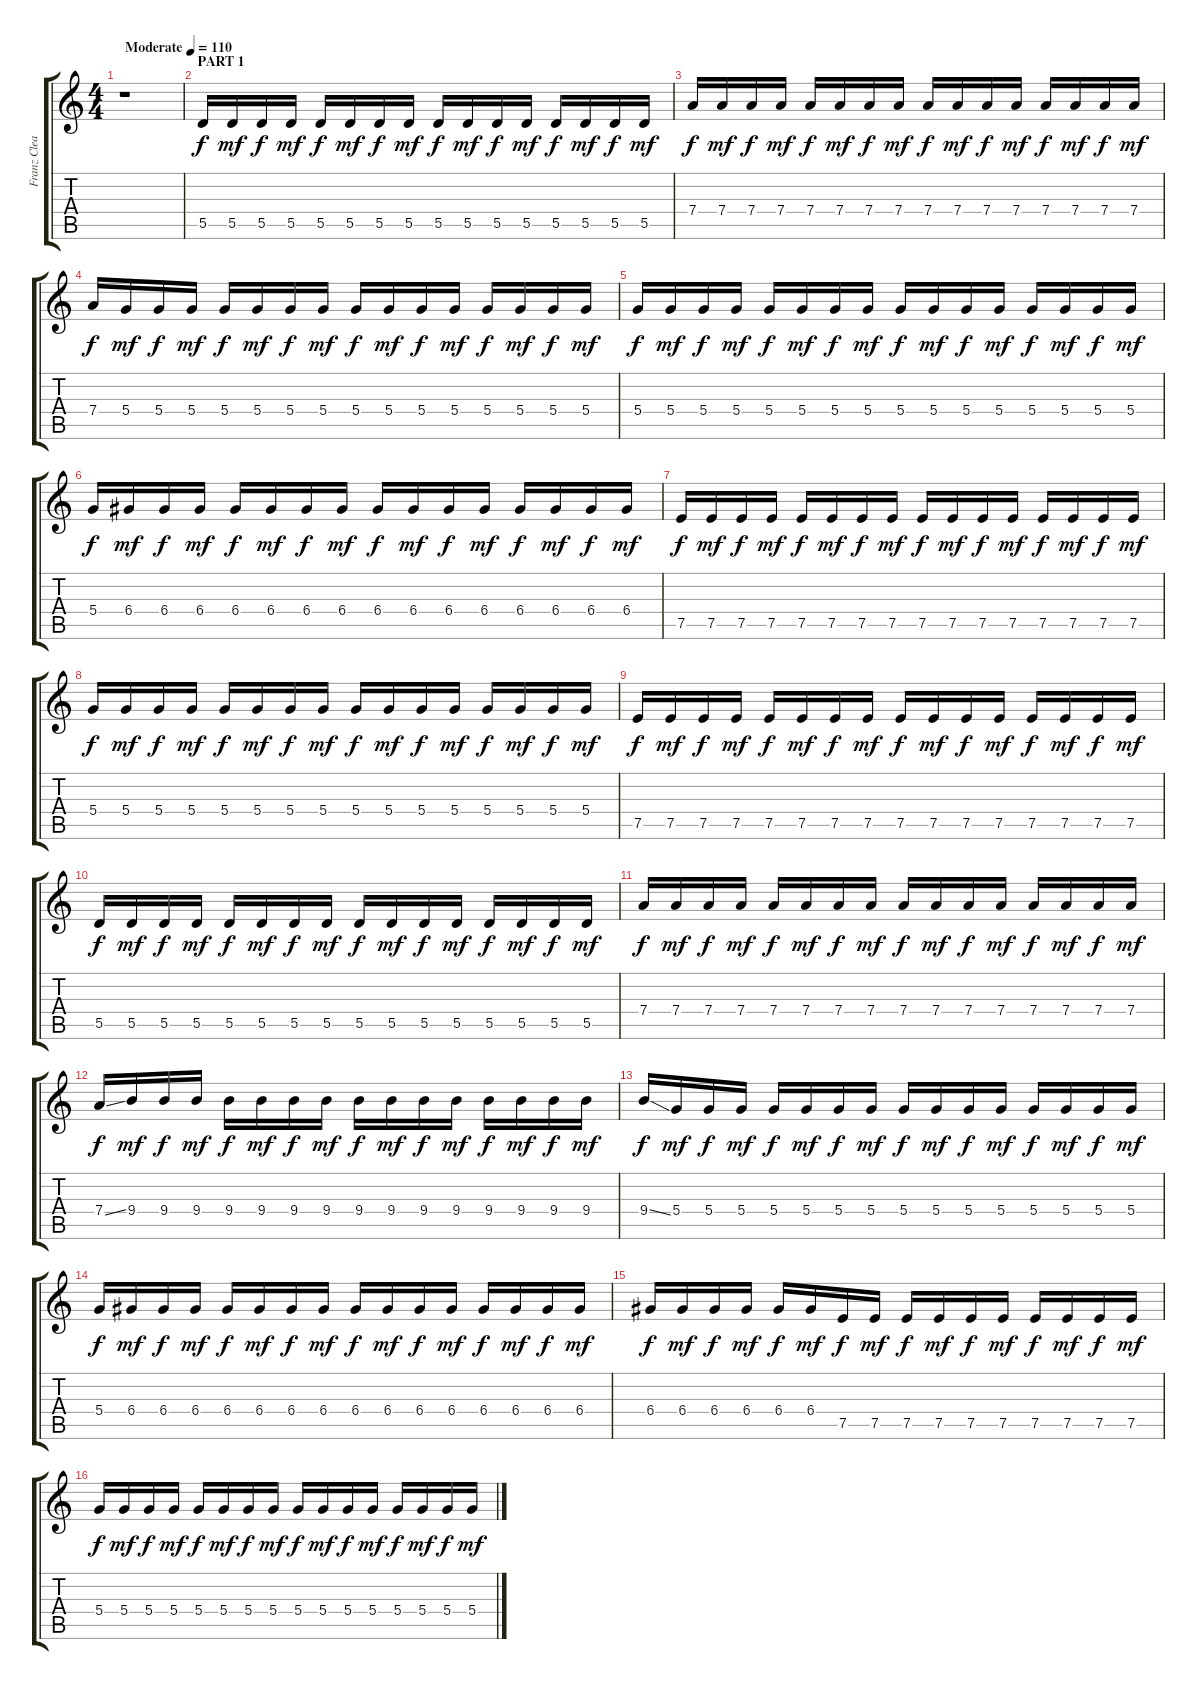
\track ("Franz Clean" "Franz Clea") {instrument electricguitarjazz}
\staff {score tabs}
\tuning (E4 B3 G3 D3 A2 D2) {hide}
\ts (4 4)
\tempo (110 "Moderate")
\clef g2
\ks c
r.1{dy f instrument electricguitarjazz} |
\section ("" "PART 1")
5.5.16 5.5.16{dy mf} 5.5.16{dy f} 5.5.16{dy mf} 5.5.16{dy f} 5.5.16{dy mf} 5.5.16{dy f} 5.5.16{dy mf} 5.5.16{dy f} 5.5.16{dy mf} 5.5.16{dy f} 5.5.16{dy mf} 5.5.16{dy f} 5.5.16{dy mf} 5.5.16{dy f} 5.5.16{dy mf} |
7.4.16{dy f} 7.4.16{dy mf} 7.4.16{dy f} 7.4.16{dy mf} 7.4.16{dy f} 7.4.16{dy mf} 7.4.16{dy f} 7.4.16{dy mf} 7.4.16{dy f} 7.4.16{dy mf} 7.4.16{dy f} 7.4.16{dy mf} 7.4.16{dy f} 7.4.16{dy mf} 7.4.16{dy f} 7.4.16{dy mf} |
7.4.16{dy f} 5.4.16{dy mf} 5.4.16{dy f} 5.4.16{dy mf} 5.4.16{dy f} 5.4.16{dy mf} 5.4.16{dy f} 5.4.16{dy mf} 5.4.16{dy f} 5.4.16{dy mf} 5.4.16{dy f} 5.4.16{dy mf} 5.4.16{dy f} 5.4.16{dy mf} 5.4.16{dy f} 5.4.16{dy mf} |
5.4.16{dy f} 5.4.16{dy mf} 5.4.16{dy f} 5.4.16{dy mf} 5.4.16{dy f} 5.4.16{dy mf} 5.4.16{dy f} 5.4.16{dy mf} 5.4.16{dy f} 5.4.16{dy mf} 5.4.16{dy f} 5.4.16{dy mf} 5.4.16{dy f} 5.4.16{dy mf} 5.4.16{dy f} 5.4.16{dy mf} |
5.4.16{dy f} 6.4.16{dy mf} 6.4.16{dy f} 6.4.16{dy mf} 6.4.16{dy f} 6.4.16{dy mf} 6.4.16{dy f} 6.4.16{dy mf} 6.4.16{dy f} 6.4.16{dy mf} 6.4.16{dy f} 6.4.16{dy mf} 6.4.16{dy f} 6.4.16{dy mf} 6.4.16{dy f} 6.4.16{dy mf} |
7.5.16{dy f} 7.5.16{dy mf} 7.5.16{dy f} 7.5.16{dy mf} 7.5.16{dy f} 7.5.16{dy mf} 7.5.16{dy f} 7.5.16{dy mf} 7.5.16{dy f} 7.5.16{dy mf} 7.5.16{dy f} 7.5.16{dy mf} 7.5.16{dy f} 7.5.16{dy mf} 7.5.16{dy f} 7.5.16{dy mf} |
5.4.16{dy f} 5.4.16{dy mf} 5.4.16{dy f} 5.4.16{dy mf} 5.4.16{dy f} 5.4.16{dy mf} 5.4.16{dy f} 5.4.16{dy mf} 5.4.16{dy f} 5.4.16{dy mf} 5.4.16{dy f} 5.4.16{dy mf} 5.4.16{dy f} 5.4.16{dy mf} 5.4.16{dy f} 5.4.16{dy mf} |
7.5.16{dy f} 7.5.16{dy mf} 7.5.16{dy f} 7.5.16{dy mf} 7.5.16{dy f} 7.5.16{dy mf} 7.5.16{dy f} 7.5.16{dy mf} 7.5.16{dy f} 7.5.16{dy mf} 7.5.16{dy f} 7.5.16{dy mf} 7.5.16{dy f} 7.5.16{dy mf} 7.5.16{dy f} 7.5.16{dy mf} |
5.5.16{dy f} 5.5.16{dy mf} 5.5.16{dy f} 5.5.16{dy mf} 5.5.16{dy f} 5.5.16{dy mf} 5.5.16{dy f} 5.5.16{dy mf} 5.5.16{dy f} 5.5.16{dy mf} 5.5.16{dy f} 5.5.16{dy mf} 5.5.16{dy f} 5.5.16{dy mf} 5.5.16{dy f} 5.5.16{dy mf} |
7.4.16{dy f} 7.4.16{dy mf} 7.4.16{dy f} 7.4.16{dy mf} 7.4.16{dy f} 7.4.16{dy mf} 7.4.16{dy f} 7.4.16{dy mf} 7.4.16{dy f} 7.4.16{dy mf} 7.4.16{dy f} 7.4.16{dy mf} 7.4.16{dy f} 7.4.16{dy mf} 7.4.16{dy f} 7.4.16{dy mf} |
7.4{ss}.16{dy f} 9.4.16{dy mf} 9.4.16{dy f} 9.4.16{dy mf} 9.4.16{dy f} 9.4.16{dy mf} 9.4.16{dy f} 9.4.16{dy mf} 9.4.16{dy f} 9.4.16{dy mf} 9.4.16{dy f} 9.4.16{dy mf} 9.4.16{dy f} 9.4.16{dy mf} 9.4.16{dy f} 9.4.16{dy mf} |
9.4{ss}.16{dy f} 5.4.16{dy mf} 5.4.16{dy f} 5.4.16{dy mf} 5.4.16{dy f} 5.4.16{dy mf} 5.4.16{dy f} 5.4.16{dy mf} 5.4.16{dy f} 5.4.16{dy mf} 5.4.16{dy f} 5.4.16{dy mf} 5.4.16{dy f} 5.4.16{dy mf} 5.4.16{dy f} 5.4.16{dy mf} |
5.4.16{dy f} 6.4.16{dy mf} 6.4.16{dy f} 6.4.16{dy mf} 6.4.16{dy f} 6.4.16{dy mf} 6.4.16{dy f} 6.4.16{dy mf} 6.4.16{dy f} 6.4.16{dy mf} 6.4.16{dy f} 6.4.16{dy mf} 6.4.16{dy f} 6.4.16{dy mf} 6.4.16{dy f} 6.4.16{dy mf} |
6.4.16{dy f} 6.4.16{dy mf} 6.4.16{dy f} 6.4.16{dy mf} 6.4.16{dy f} 6.4.16{dy mf} 7.5.16{dy f} 7.5.16{dy mf} 7.5.16{dy f} 7.5.16{dy mf} 7.5.16{dy f} 7.5.16{dy mf} 7.5.16{dy f} 7.5.16{dy mf} 7.5.16{dy f} 7.5.16{dy mf} |
5.4.16{dy f} 5.4.16{dy mf} 5.4.16{dy f} 5.4.16{dy mf} 5.4.16{dy f} 5.4.16{dy mf} 5.4.16{dy f} 5.4.16{dy mf} 5.4.16{dy f} 5.4.16{dy mf} 5.4.16{dy f} 5.4.16{dy mf} 5.4.16{dy f} 5.4.16{dy mf} 5.4.16{dy f} 5.4.16{dy mf}
